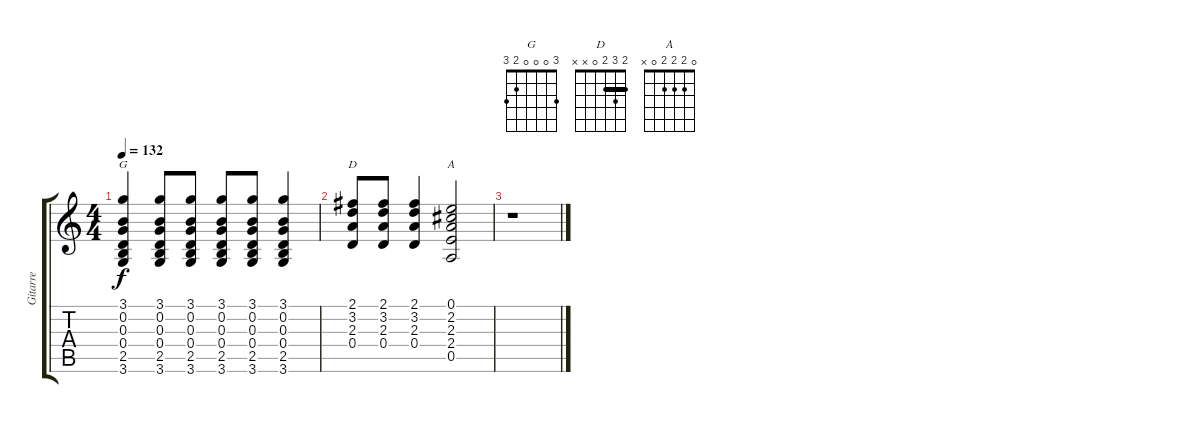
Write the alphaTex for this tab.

\track ("Gitarre" "Gitarre") {instrument electricguitarjazz}
\staff {score tabs}
\tuning (E4 B3 G3 D3 A2 E2) {hide}
\chord ("G" 3 0 0 0 2 3)
\chord ("D" 2 3 2 0 x x) {barre 2}
\chord ("A" 0 2 2 2 0 x)
\ts (4 4)
\tempo 132
\clef g2
\ks c
(3.1 0.2 0.3 0.4 2.5 3.6).4{ch "G" dy f} (3.1 0.2 0.3 0.4 2.5 3.6).8 (3.1 0.2 0.3 0.4 2.5 3.6).8 (3.1 0.2 0.3 0.4 2.5 3.6).8 (3.1 0.2 0.3 0.4 2.5 3.6).8 (3.1 0.2 0.3 0.4 2.5 3.6).4 |
(2.1 3.2 2.3 0.4).8{ch "D"} (2.1 3.2 2.3 0.4).8 (2.1 3.2 2.3 0.4).4 (0.1 2.2 2.3 2.4 0.5).2{ch "A"} |
r.1
